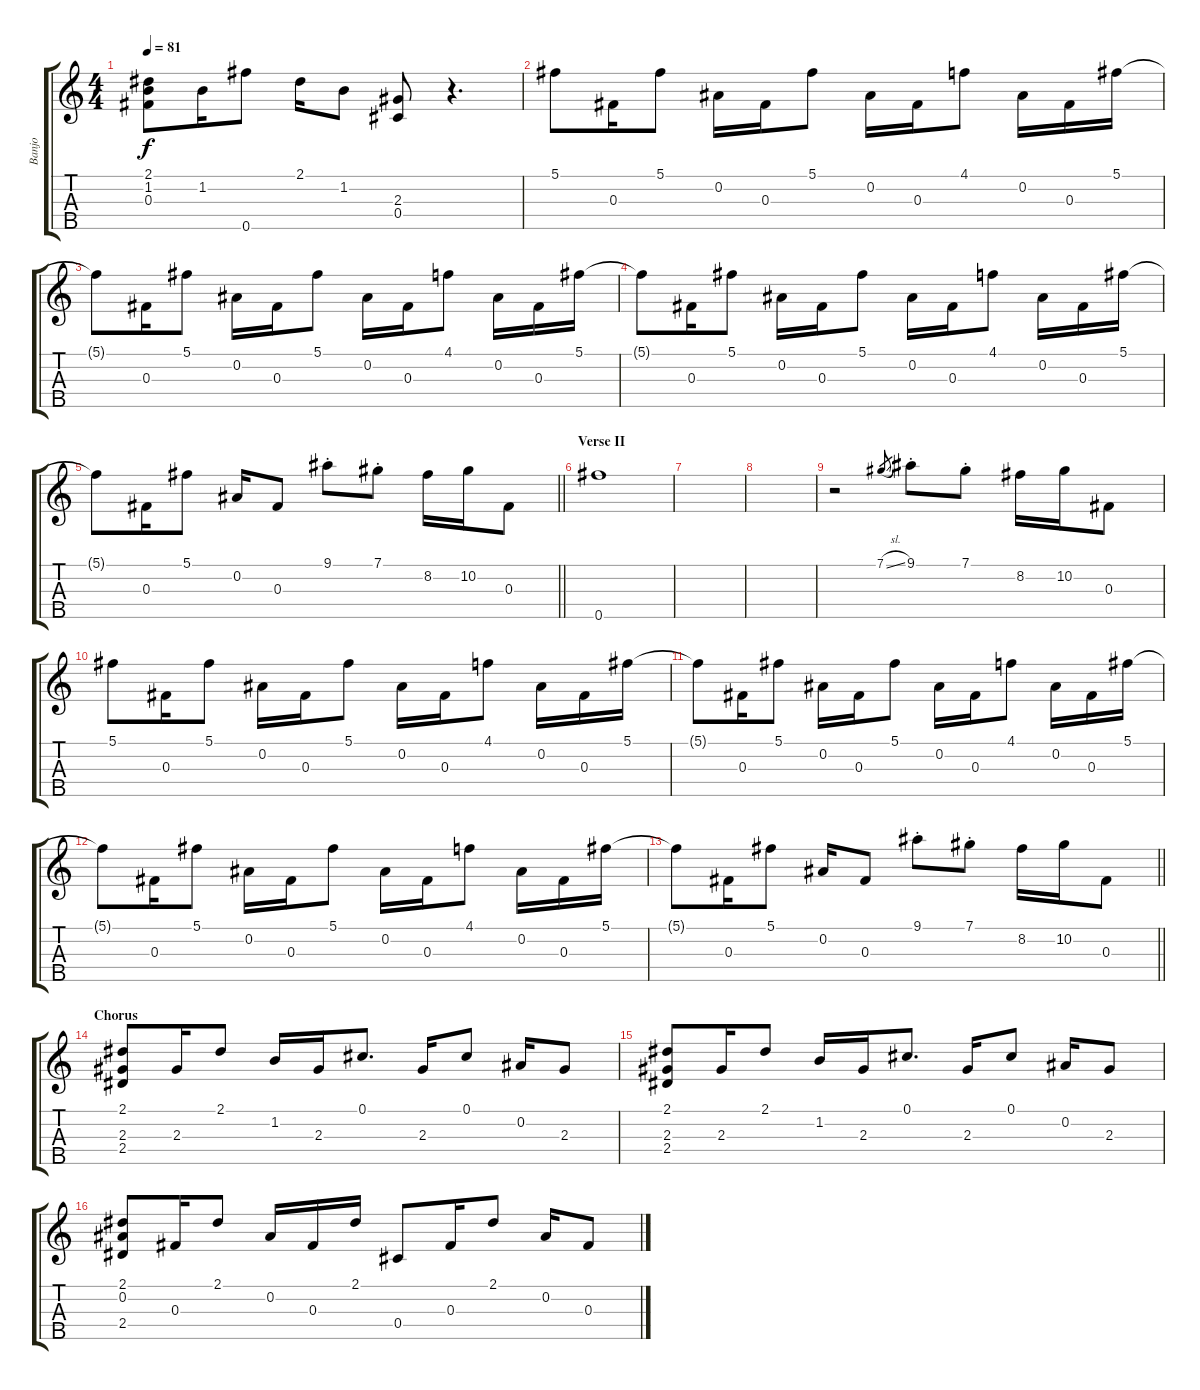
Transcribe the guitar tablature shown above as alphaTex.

\track ("Banjo" "Banjo") {instrument banjo}
\staff {score tabs}
\tuning (Db4 Bb3 Gb3 Db3 Gb4) {hide}
\displaytranspose 12
\ts (4 4)
\tempo 81
\clef g2
\ks c
(2.1 1.2 0.3).8{dy f} 1.2.16 0.5.8 2.1.16 1.2.8 (2.3 0.4).8 r.4{d} |
5.1.8 0.3.16 5.1.8 0.2.16 0.3.16 5.1.8 0.2.16 0.3.16 4.1.8 0.2.16 0.3.16 5.1.16 |
5.1{t}.8 0.3.16 5.1.8 0.2.16 0.3.16 5.1.8 0.2.16 0.3.16 4.1.8 0.2.16 0.3.16 5.1.16 |
5.1{t}.8 0.3.16 5.1.8 0.2.16 0.3.16 5.1.8 0.2.16 0.3.16 4.1.8 0.2.16 0.3.16 5.1.16 |
\barLineRight lightlight
5.1{t}.8 0.3.16 5.1.8 0.2.16 0.3.8 9.1{st}.8 7.1{st}.8 8.2.16 10.2.16 0.3.8 |
\section ("" "Verse II")
0.5.1 |
|
|
r.2 7.1{sl}.8{gr} 9.1{st}.8 7.1{st}.8 8.2.16 10.2.16 0.3.8 |
5.1.8 0.3.16 5.1.8 0.2.16 0.3.16 5.1.8 0.2.16 0.3.16 4.1.8 0.2.16 0.3.16 5.1.16 |
5.1{t}.8 0.3.16 5.1.8 0.2.16 0.3.16 5.1.8 0.2.16 0.3.16 4.1.8 0.2.16 0.3.16 5.1.16 |
5.1{t}.8 0.3.16 5.1.8 0.2.16 0.3.16 5.1.8 0.2.16 0.3.16 4.1.8 0.2.16 0.3.16 5.1.16 |
\barLineRight lightlight
5.1{t}.8 0.3.16 5.1.8 0.2.16 0.3.8 9.1{st}.8 7.1{st}.8 8.2.16 10.2.16 0.3.8 |
\section ("" "Chorus")
(2.1 2.3 2.4).8 2.3.16 2.1.8 1.2.16 2.3.16 0.1.8{d} 2.3.16 0.1.8 0.2.16 2.3.8 |
(2.1 2.3 2.4).8 2.3.16 2.1.8 1.2.16 2.3.16 0.1.8{d} 2.3.16 0.1.8 0.2.16 2.3.8 |
(2.1 0.2 2.4).8 0.3.16 2.1.8 0.2.16 0.3.16 2.1.16 0.4.8 0.3.16 2.1.8 0.2.16 0.3.8
